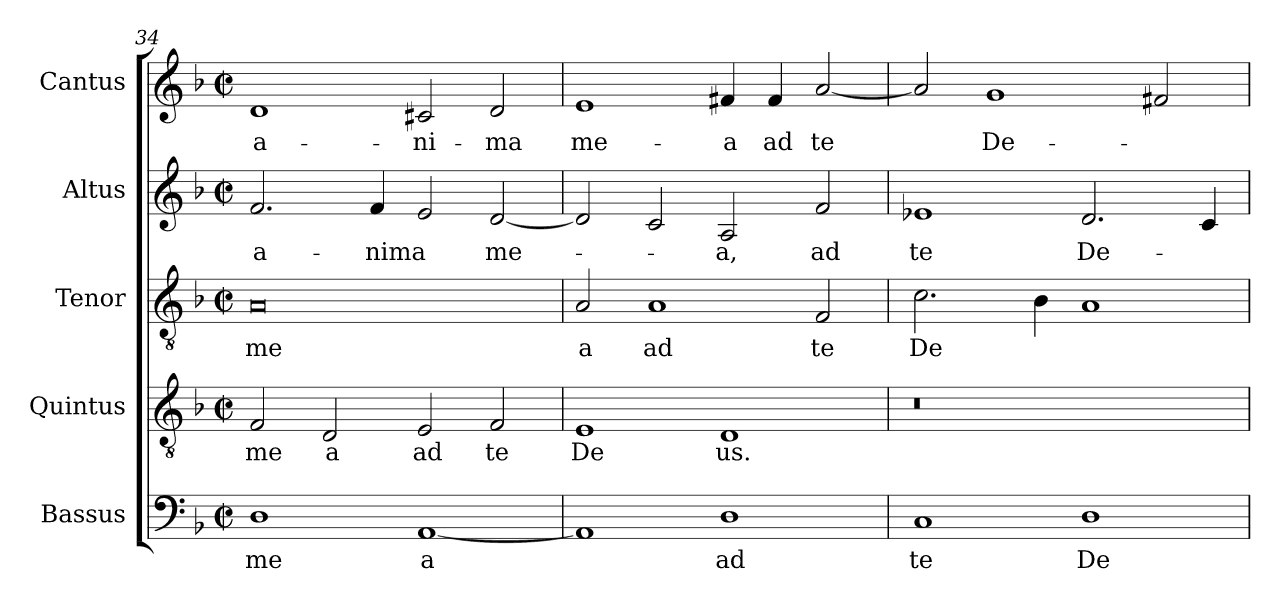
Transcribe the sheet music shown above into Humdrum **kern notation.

**kern	**text	**kern	**text	**kern	**text	**kern	**text	**kern	**text
*part5	*part5	*part4	*part4	*part3	*part3	*part2	*part2	*part1	*part1
*staff5	*staff5	*staff4	*staff4	*staff3	*staff3	*staff2	*staff2	*staff1	*staff1
*I"Bassus	*	*I"Quintus	*	*I"Tenor	*	*I"Altus	*	*I"Cantus	*
*clefF4	*	*clefGv2	*	*clefGv2	*	*clefG2	*	*clefG2	*
*k[b-]	*	*k[b-]	*	*k[b-]	*	*k[b-]	*	*k[b-]	*
*F:	*	*F:	*	*F:	*	*F:	*	*F:	*
*M2/2	*	*M2/2	*	*M2/2	*	*M2/2	*	*M2/2	*
*met(c|)	*	*met(c|)	*	*met(c|)	*	*met(c|)	*	*met(c|)	*
=34	=34	=34	=34	=34	=34	=34	=34	=34	=34
!	!LO:LY:b:cj	!	!LO:LY:b:cj	!	!LO:LY:b:cj	!	!LO:LY:b:cj	!	!LO:LY:b:cj
1D	me	2F/	me	0A	me	2.f/	a-	1d	a-
!	!	!	!LO:LY:b:cj	!	!	!	!	!	!
.	.	2D/	a	.	.	.	.	.	.
!	!	!	!	!	!	!	!LO:LY:b	!	!
.	.	.	.	.	.	4f/	-nima	.	.
!	!LO:LY:b:rj	!	!LO:LY:b:cj	!	!	!	!	!	!LO:LY:b:cj
[<1AA	a	2E/	ad	.	.	2e/	.	2c#X/	-ni-
!	!	!	!LO:LY:b:cj	!	!	!	!LO:LY:b	!	!LO:LY:b:cj
.	.	2F/	te	.	.	[<2d/	me-	2d/	-ma
=35	=35	=35	=35	=35	=35	=35	=35	=35	=35
!	!	!	!LO:LY:b:cj	!	!LO:LY:b:cj	!	!	!	!LO:LY:b:cj
1AA]	.	1E	De	2A/	a	2d/]	.	1e	me-
!	!	!	!	!	!LO:LY:b:cj	!	!	!	!
.	.	.	.	1A	ad	2c/	.	.	.
!	!LO:LY:b:cj	!	!LO:LY:b:cj	!	!	!	!LO:LY:b:cj	!	!LO:LY:b:cj
1D	ad	1D	us.	.	.	2A/	-a,	4f#X/	-a
!	!	!	!	!	!	!	!	!	!LO:LY:b:cj
.	.	.	.	.	.	.	.	4f#/	ad
!	!	!	!	!	!LO:LY:b:cj	!	!LO:LY:b:cj	!	!LO:LY:b:cj
.	.	.	.	2F/	te	2f/	ad	[<2a/	te
=36	=36	=36	=36	=36	=36	=36	=36	=36	=36
!	!LO:LY:b:cj	!	!	!	!LO:LY:b	!	!LO:LY:b:cj	!	!
1C	te	0r	.	2.c\	De	1e-X	te	2a/]	.
!	!	!	!	!	!	!	!	!	!LO:LY:b:cj
.	.	.	.	.	.	.	.	1g	De-
.	.	.	.	4B-\	.	.	.	.	.
!	!LO:LY:b:cj	!	!	!	!	!	!LO:LY:b	!	!
1D	De	.	.	1A	.	2.d/	De-	.	.
.	.	.	.	.	.	.	.	2f#X/	.
.	.	.	.	.	.	4c/	.	.	.
=	=	=	=	=	=	=	=	=	=
*-	*-	*-	*-	*-	*-	*-	*-	*-	*-
